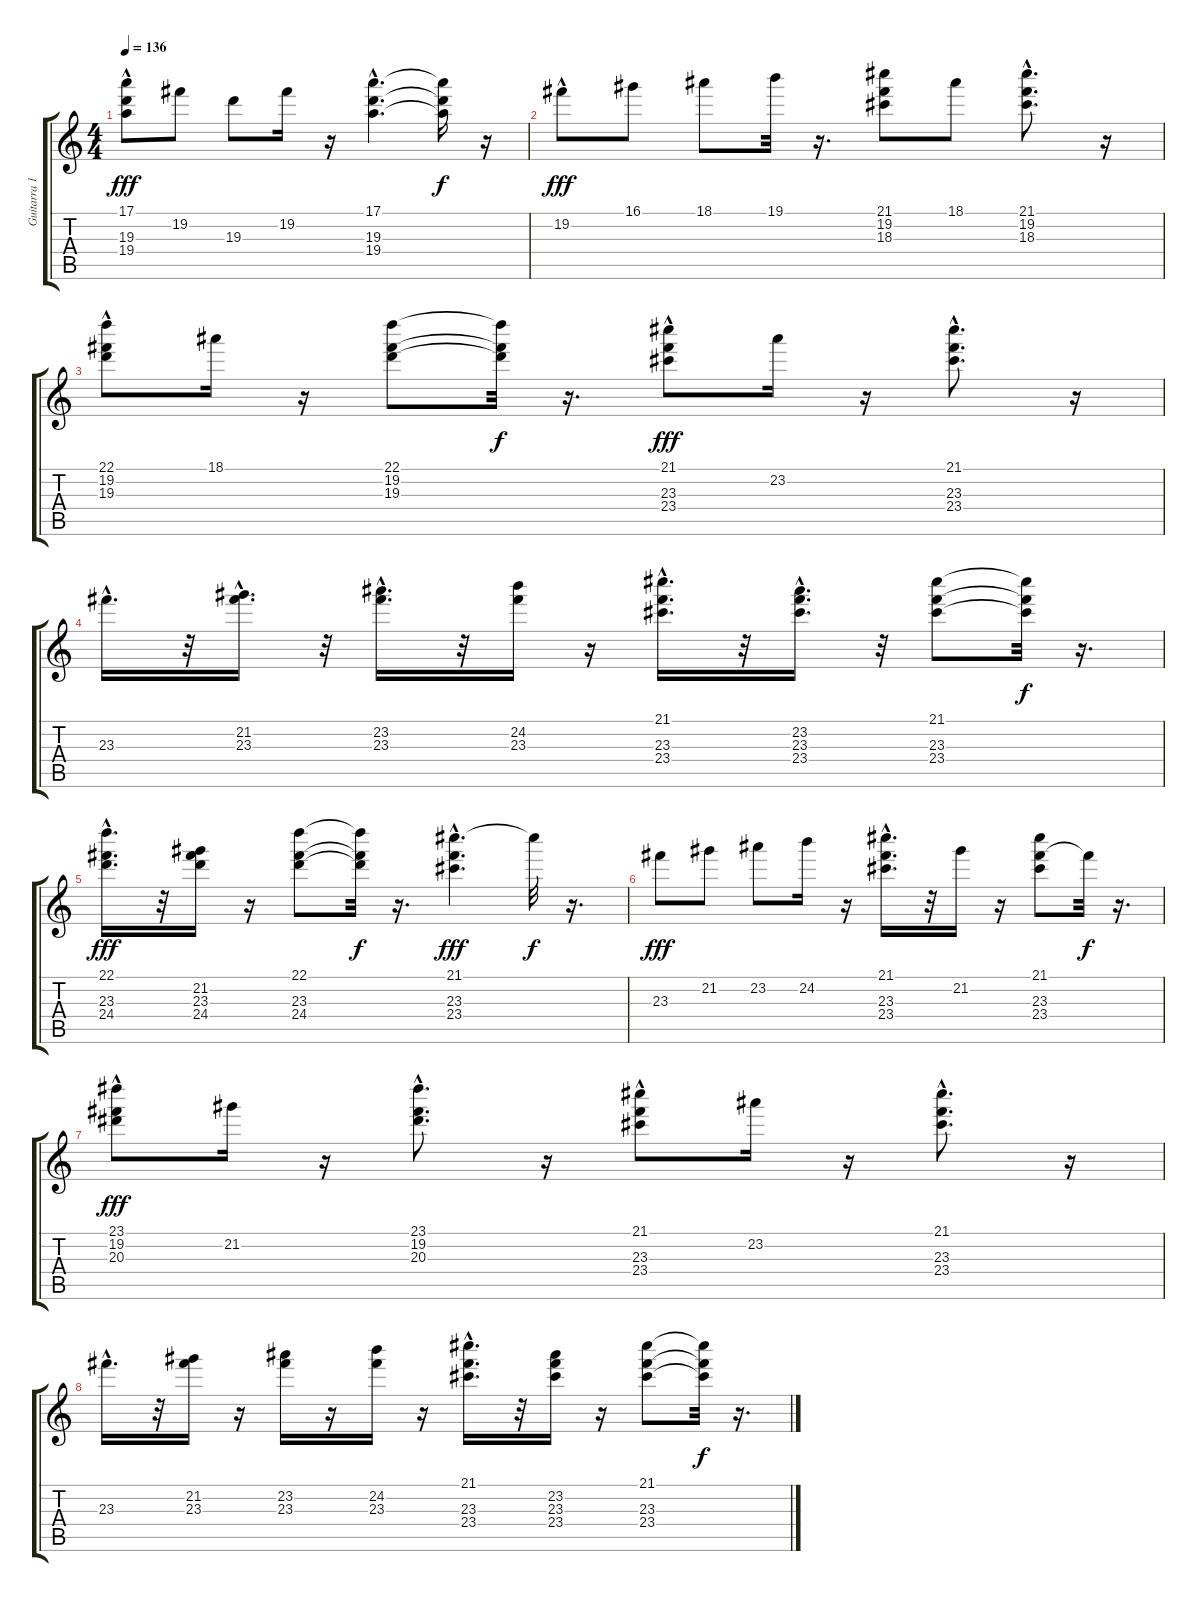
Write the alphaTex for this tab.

\track ("Guitarra 1" "Guitarra 1") {instrument distortionguitar}
\staff {score tabs}
\tuning (E4 B3 G3 D3 A2 E2) {hide}
\ts (4 4)
\tempo 136
\clef g2
\ks c
(17.1 19.3{hac} 19.4{hac}).8{dy fff} 19.2.8 19.3.8 19.2.16 r.16 (17.1{hac} 19.3{hac} 19.4{hac}).4{d} (17.1{t} 19.3{t} 19.4{t}).16{dy f} r.16 |
19.2{hac}.8{dy fff} 16.1.8 18.1.8 19.1.32 r.16{d} (21.1 19.2 18.3).8 18.1.8 (21.1{hac} 19.2{hac} 18.3{hac}).8{d} r.16 |
(22.1 19.2{hac} 19.3{hac}).8 18.1.16 r.16 (22.1 19.2 19.3).8 (22.1{t} 19.2{t} 19.3{t}).32{dy f} r.16{d} (21.1 23.3{hac} 23.4{hac}).8{dy fff} 23.2.16 r.16 (21.1{hac} 23.3{hac} 23.4).8{d} r.16 |
23.3{hac}.16{d} r.32 (21.2{hac} 23.3).16{d} r.32 (23.2 23.3{hac}).16{d} r.32 (24.2 23.3).16 r.16 (21.1 23.3 23.4{hac}).16{d} r.32 (23.2 23.3{hac} 23.4{hac}).16{d} r.32 (21.1 23.3 23.4).8 (21.1{t} 23.3{t} 23.4{t}).32{dy f} r.16{d} |
(22.1{hac} 23.3{hac} 24.4{hac}).16{d dy fff} r.32 (21.2 23.3 24.4).16 r.16 (22.1 23.3 24.4).8 (22.1{t} 23.3{t} 24.4{t}).32{dy f} r.16{d} (21.1{hac} 23.3{hac} 23.4{hac}).4{d dy fff} 21.1{t}.32{dy f} r.16{d} |
23.3.8{dy fff} 21.2.8 23.2.8 24.2.16 r.16 (21.1{hac} 23.3{hac} 23.4{hac}).16{d} r.32 21.2.16 r.16 (21.1 23.3 23.4).8 23.3{t}.32{dy f} r.16{d} |
(23.1{hac} 19.2 20.3).8{dy fff} 21.2.16 r.16 (23.1 19.2{hac} 20.3).8{d} r.16 (21.1 23.3{hac} 23.4{hac}).8 23.2.16 r.16 (21.1{hac} 23.3{hac} 23.4{hac}).8{d} r.16 |
23.3{hac}.16{d} r.32 (21.2 23.3).16 r.16 (23.2 23.3).16 r.16 (24.2 23.3).16 r.16 (21.1 23.3{hac} 23.4{hac}).16{d} r.32 (23.2 23.3 23.4).16 r.16 (21.1 23.3 23.4).8 (21.1{t} 23.3{t} 23.4{t}).32{dy f} r.16{d}
